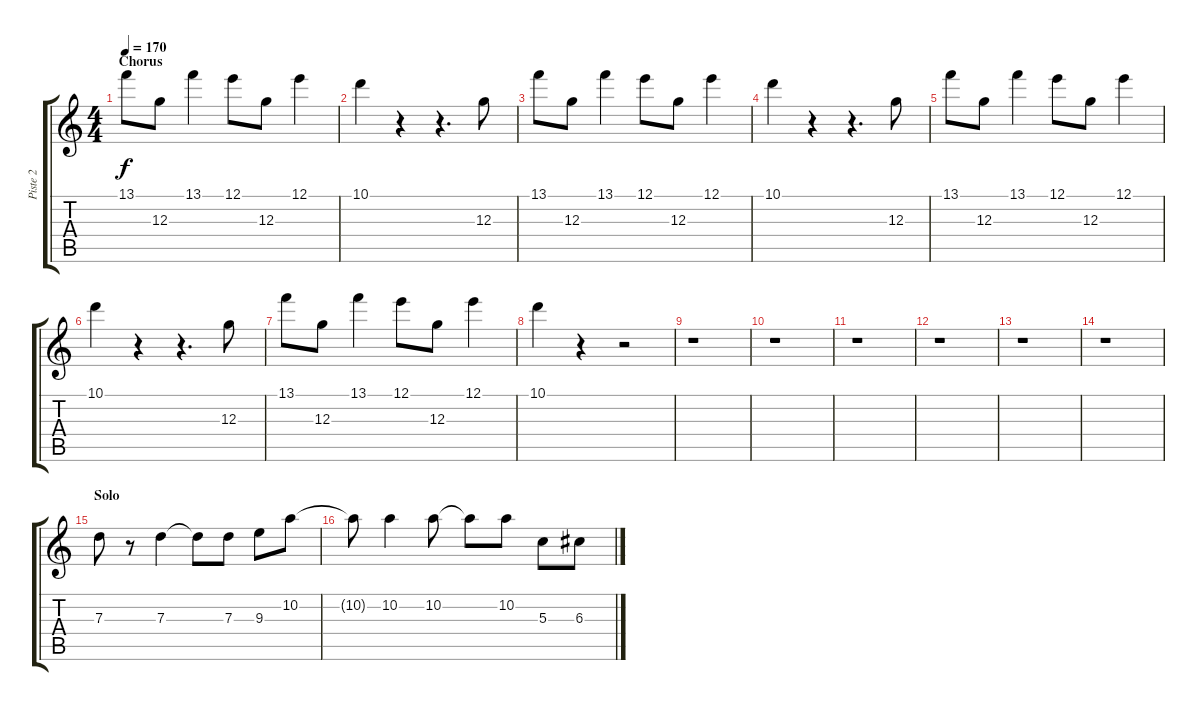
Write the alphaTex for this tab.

\track ("Piste 2" "Piste 2") {instrument distortionguitar}
\staff {score tabs}
\tuning (E4 B3 G3 D3 A2 E2) {hide}
\ts (4 4)
\section ("" "Chorus")
\tempo 170
\clef g2
\ks c
13.1.8{dy f} 12.3.8 13.1.4 12.1.8 12.3.8 12.1.4 |
10.1.4 r.4 r.4{d} 12.3.8 |
13.1.8 12.3.8 13.1.4 12.1.8 12.3.8 12.1.4 |
10.1.4 r.4 r.4{d} 12.3.8 |
13.1.8 12.3.8 13.1.4 12.1.8 12.3.8 12.1.4 |
10.1.4 r.4 r.4{d} 12.3.8 |
13.1.8 12.3.8 13.1.4 12.1.8 12.3.8 12.1.4 |
10.1.4 r.4 r.2 |
r.1 |
r.1 |
r.1 |
r.1 |
r.1 |
r.1 |
\section ("" "Solo")
7.3.8 r.8 7.3.4 7.3{t}.8 7.3.8 9.3.8 10.2.8 |
10.2{t}.8 10.2.4 10.2.8 10.2{t}.8 10.2.8 5.3.8 6.3.8
